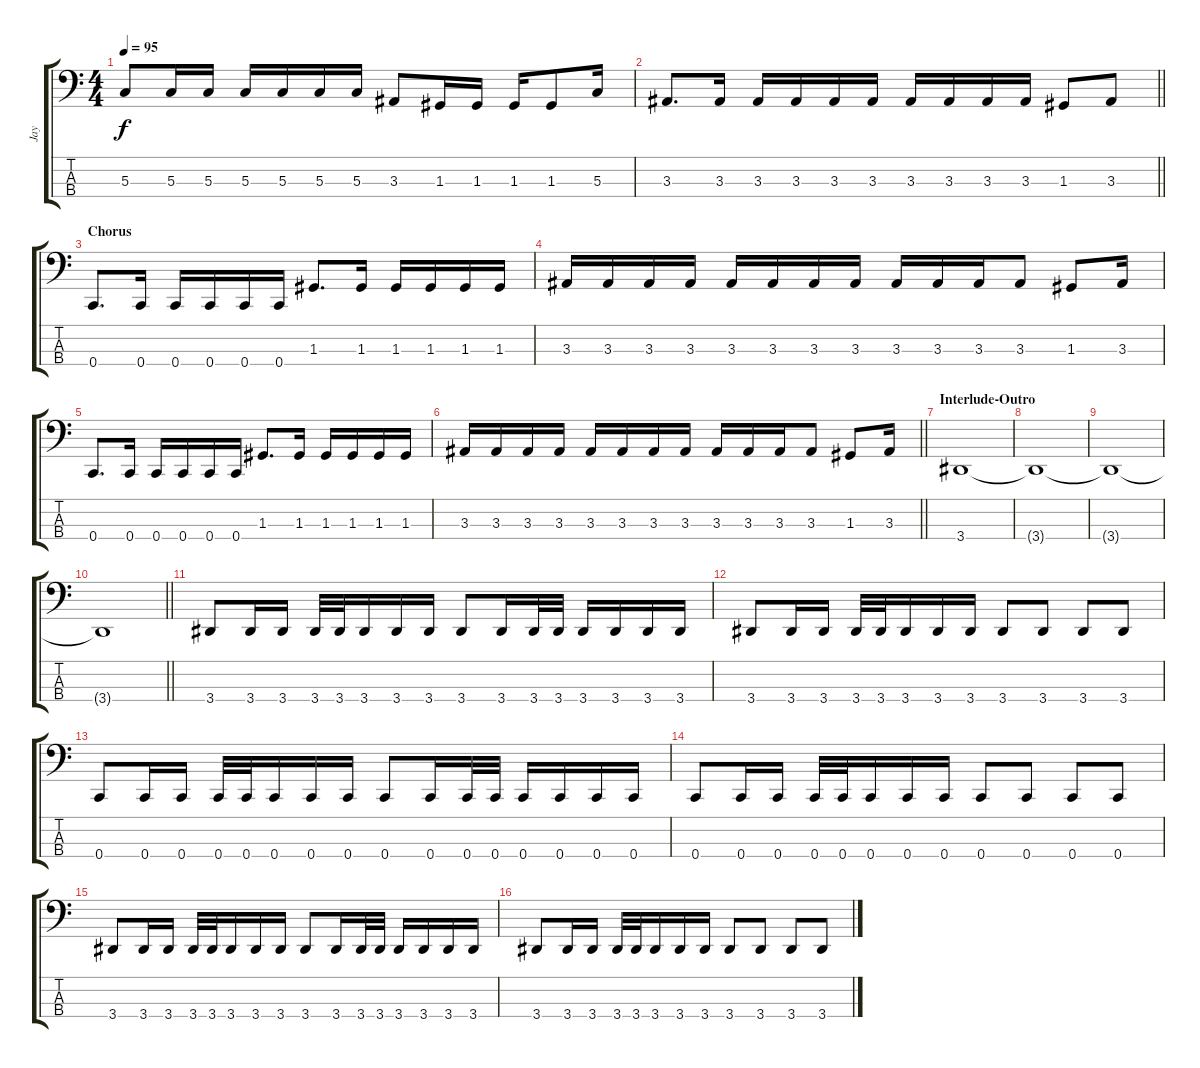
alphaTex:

\track ("Jay" "Jay") {instrument electricbasspick}
\staff {score tabs}
\tuning (F2 C2 G1 C1) {hide}
\ts (4 4)
\tempo 95
\clef f4
\ks c
5.3.8{dy f} 5.3.16 5.3.16 5.3.16 5.3.16 5.3.16 5.3.16 3.3.8 1.3.16 1.3.16 1.3.16 1.3.8 5.3.16 |
\barLineRight lightlight
3.3.8{d} 3.3.16 3.3.16 3.3.16 3.3.16 3.3.16 3.3.16 3.3.16 3.3.16 3.3.16 1.3.8 3.3.8 |
\section ("" "Chorus")
0.4.8{d} 0.4.16 0.4.16 0.4.16 0.4.16 0.4.16 1.3.8{d} 1.3.16 1.3.16 1.3.16 1.3.16 1.3.16 |
3.3.16 3.3.16 3.3.16 3.3.16 3.3.16 3.3.16 3.3.16 3.3.16 3.3.16 3.3.16 3.3.16 3.3.8 1.3.8 3.3.16 |
0.4.8{d} 0.4.16 0.4.16 0.4.16 0.4.16 0.4.16 1.3.8{d} 1.3.16 1.3.16 1.3.16 1.3.16 1.3.16 |
\barLineRight lightlight
3.3.16 3.3.16 3.3.16 3.3.16 3.3.16 3.3.16 3.3.16 3.3.16 3.3.16 3.3.16 3.3.16 3.3.8 1.3.8 3.3.16 |
\section ("" "Interlude-Outro")
3.4.1 |
3.4{t}.1 |
3.4{t}.1 |
\barLineRight lightlight
3.4{t}.1 |
3.4.8{volume 13} 3.4.16 3.4.16 3.4.32 3.4.32 3.4.16 3.4.16 3.4.16 3.4.8 3.4.16 3.4.32 3.4.32 3.4.16 3.4.16 3.4.16 3.4.16 |
3.4.8 3.4.16 3.4.16 3.4.32 3.4.32 3.4.16 3.4.16 3.4.16 3.4.8 3.4.8 3.4.8 3.4.8 |
0.4.8 0.4.16 0.4.16 0.4.32 0.4.32 0.4.16 0.4.16 0.4.16 0.4.8 0.4.16 0.4.32 0.4.32 0.4.16 0.4.16 0.4.16 0.4.16 |
0.4.8 0.4.16 0.4.16 0.4.32 0.4.32 0.4.16 0.4.16 0.4.16 0.4.8 0.4.8 0.4.8 0.4.8 |
3.4.8{volume 13} 3.4.16 3.4.16 3.4.32 3.4.32 3.4.16 3.4.16 3.4.16 3.4.8 3.4.16 3.4.32 3.4.32 3.4.16 3.4.16 3.4.16 3.4.16 |
3.4.8 3.4.16 3.4.16 3.4.32 3.4.32 3.4.16 3.4.16 3.4.16 3.4.8 3.4.8 3.4.8 3.4.8
